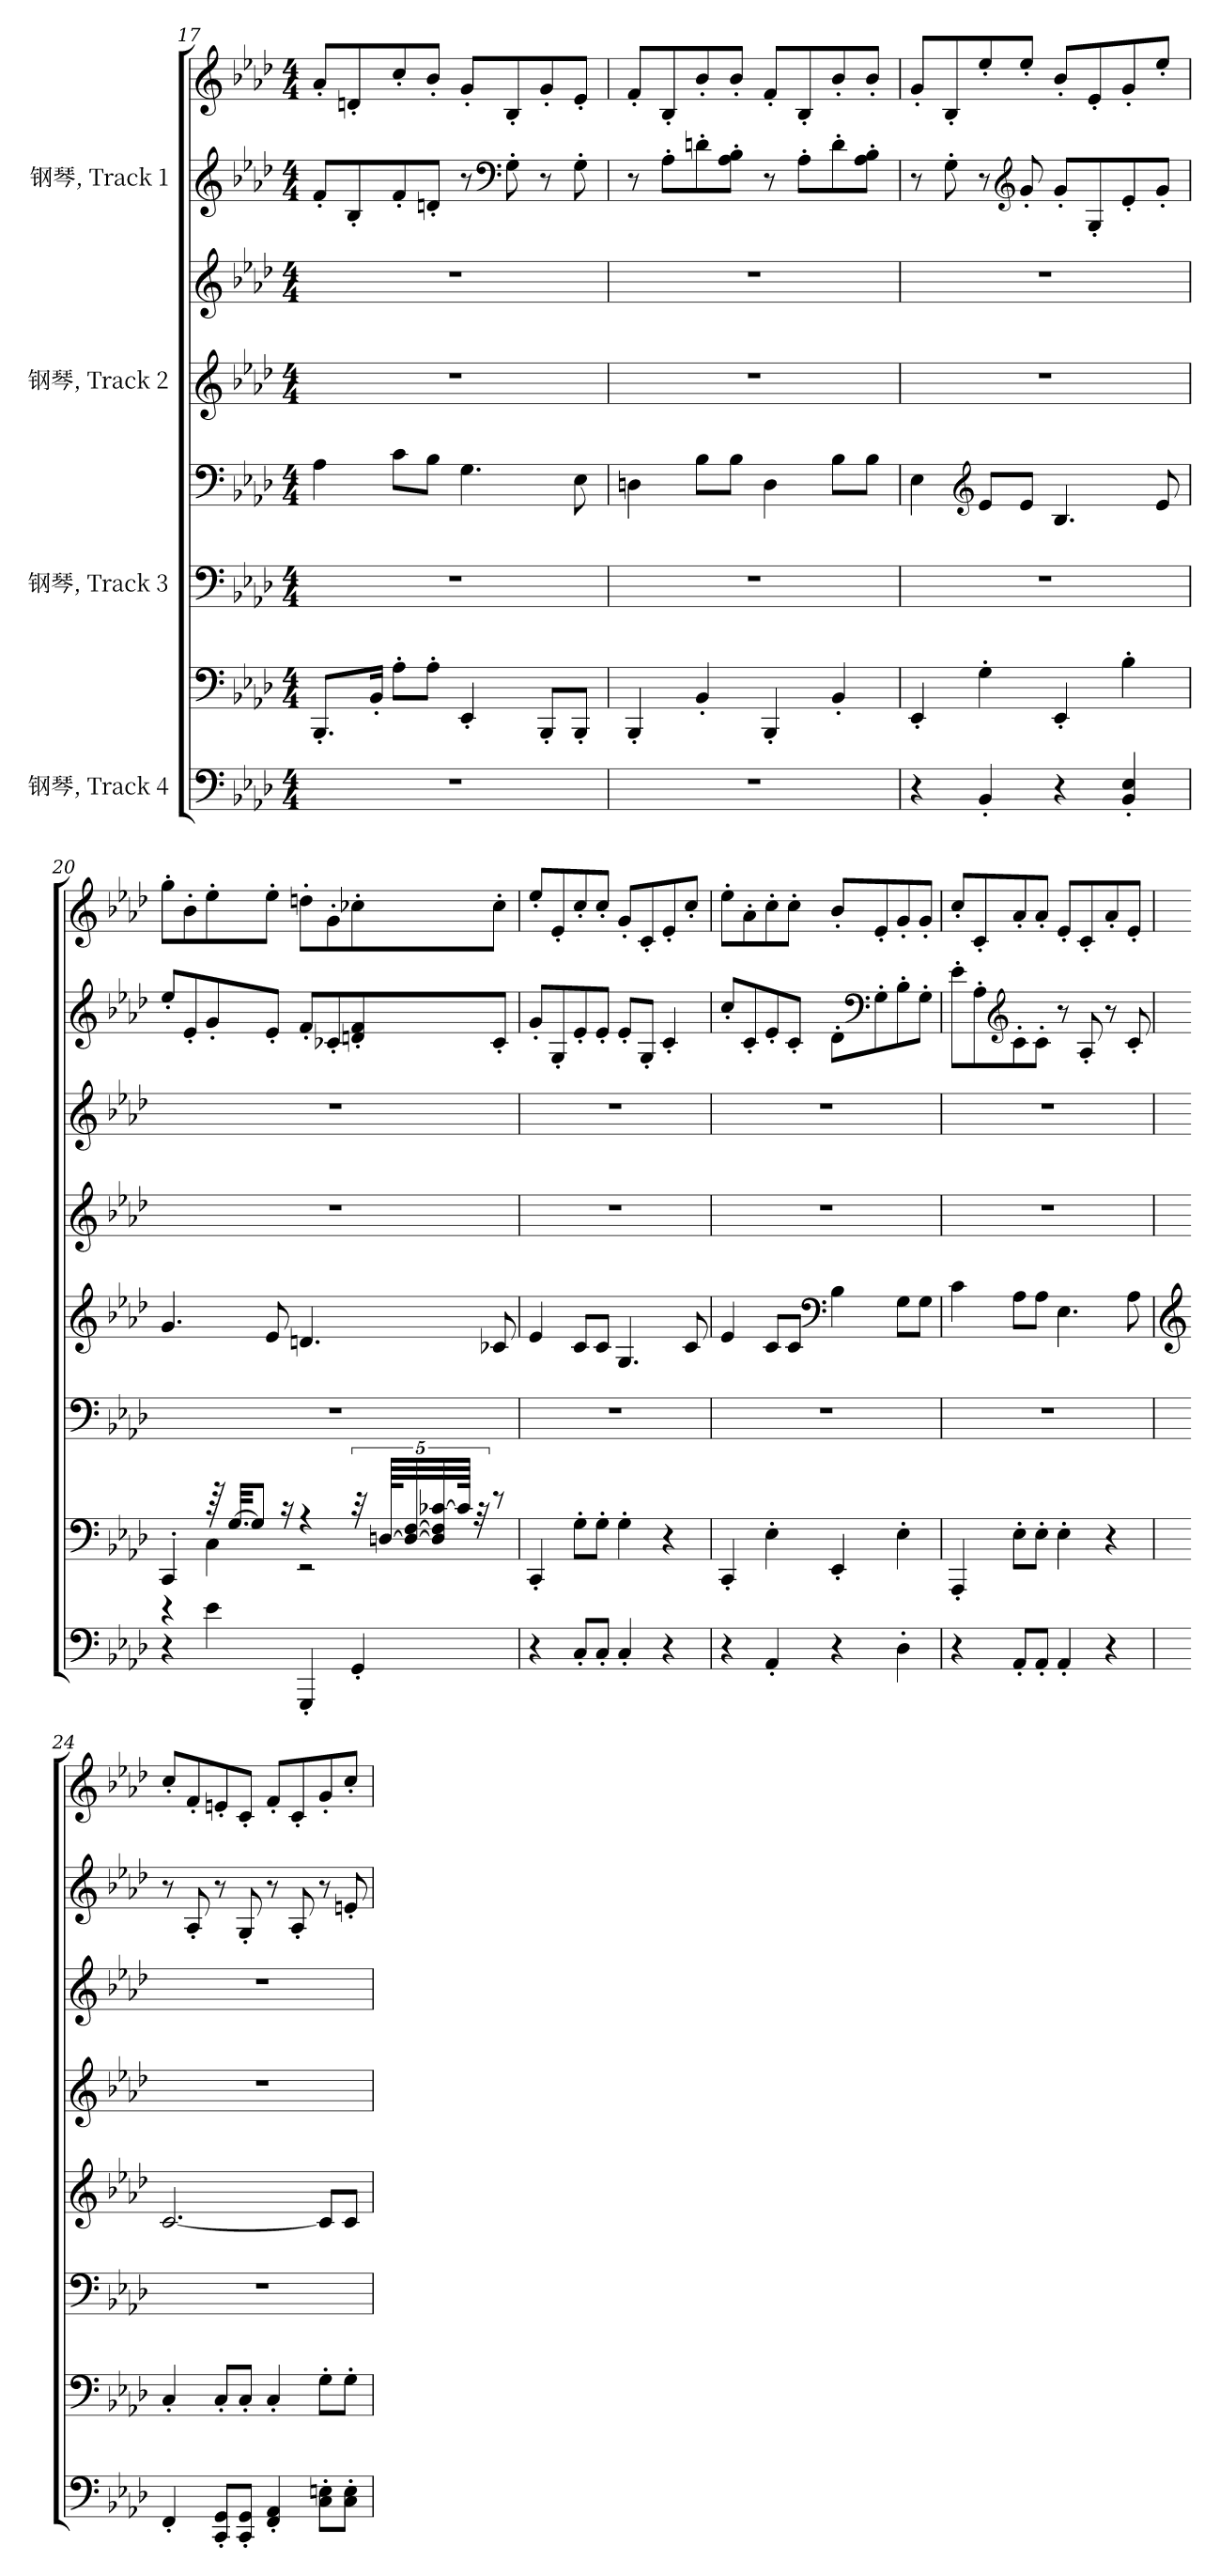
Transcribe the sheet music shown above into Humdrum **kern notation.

**kern	**kern	**kern	**kern	**kern	**kern	**kern	**kern
*part4	*part4	*part3	*part3	*part2	*part2	*part1	*part1
*staff8	*staff7	*staff6	*staff5	*staff4	*staff3	*staff2	*staff1
*I"钢琴, Track 4	*	*I"钢琴, Track 3	*	*I"钢琴, Track 2	*	*I"钢琴, Track 1	*
*clefF4	*clefF4	*clefF4	*clefF4	*clefG2	*clefG2	*clefG2	*clefG2
*k[b-e-a-d-]	*k[b-e-a-d-]	*k[b-e-a-d-]	*k[b-e-a-d-]	*k[b-e-a-d-]	*k[b-e-a-d-]	*k[b-e-a-d-]	*k[b-e-a-d-]
*M4/4	*M4/4	*M4/4	*M4/4	*M4/4	*M4/4	*M4/4	*M4/4
=17	=17	=17	=17	=17	=17	=17	=17
1r	8.BBB-'/L	1r	4A-\	1r	1r	8f'/L	8a-'/L
.	.	.	.	.	.	8B-'/	8dn'/
.	16BB-'/Jk	.	.	.	.	.	.
.	8A-'\L	.	8c\L	.	.	8f'/	8cc'/
.	8A-'\J	.	8B-\J	.	.	8dn'/J	8b-'/J
.	4EE-'/	.	4.G\	.	.	8r	8g'/L
*	*	*	*	*	*	*clefF4	*
.	.	.	.	.	.	8G'\	8B-'/
.	8BBB-'/L	.	.	.	.	8r	8g'/
.	8BBB-'/J	.	8E-\	.	.	8G'\	8e-'/J
!!LO:PB:g=z
=18	=18	=18	=18	=18	=18	=18	=18
1r	4BBB-'/	1r	4Dn\	1r	1r	8r	8f'/L
.	.	.	.	.	.	8A-'\L	8B-'/
.	4BB-'/	.	8B-\L	.	.	8dn'\	8b-'/
.	.	.	8B-\J	.	.	8A-\' 8B-\'J	8b-'/J
.	4BBB-'/	.	4D\	.	.	8r	8f'/L
.	.	.	.	.	.	8A-'\L	8B-'/
.	4BB-'/	.	8B-\L	.	.	8d'\	8b-'/
.	.	.	8B-\J	.	.	8A-\' 8B-\'J	8b-'/J
=19	=19	=19	=19	=19	=19	=19	=19
4r	4EE-'/	1r	4E-\	1r	1r	8r	8g'/L
.	.	.	.	.	.	8G'\	8B-'/
*	*	*	*clefG2	*	*	*	*
4BB-'/	4G'\	.	8e-/L	.	.	8r	8ee-'/
*	*	*	*	*	*	*clefG2	*
.	.	.	8e-/J	.	.	8g'/	8ee-'/J
4r	4EE-'/	.	4.B-/	.	.	8g'/L	8b-'/L
.	.	.	.	.	.	8G'/	8e-'/
4BB-/' 4E-/'	4B-'\	.	.	.	.	8e-'/	8g'/
.	.	.	8e-/	.	.	8g'/J	8ee-'/J
!!LO:PB:g=z
=20	=20	=20	=20	=20	=20	=20	=20
*	*^	*	*	*	*	*	*
4r	4CC'/	4r	1r	4.g/	1r	1r	8ee-'/L	8gg'\L
.	.	.	.	.	.	.	8e-'/	8b-'\
4e-\	64r	4C\	.	.	.	.	8g'/	8ee-'\
.	[32.G/KKL	.	.	.	.	.	.	.
.	8G/J]	.	.	.	.	.	.	.
.	.	.	.	8e-/	.	.	8e-'/J	8ee-'\J
.	16r	.	.	.	.	.	.	.
4GGG'/	4r	2r	.	4.dn/	.	.	8f'/L	8ddn'\L
.	.	.	.	.	.	.	8c-X'/	8g'\
4GG'/	40r	.	.	.	.	.	8dn/' 8f/'	8cc-X'\
.	[80Dn/KLLL	.	.	.	.	.	.	.
.	40D/_ [40F/	.	.	.	.	.	.	.
.	40D/] 40F/] [40c-X/	.	.	.	.	.	.	.
.	80c-/JJJk]	.	.	.	.	.	.	.
.	40r	.	.	.	.	.	.	.
.	8r	.	.	8c-X/	.	.	8c-'/J	8cc-'\J
*	*v	*v	*	*	*	*	*	*
=21	=21	=21	=21	=21	=21	=21	=21
4r	4CC'/	1r	4e-/	1r	1r	8g'/L	8ee-'/L
.	.	.	.	.	.	8G'/	8e-'/
8C'/L	8G'\L	.	8c/L	.	.	8e-'/	8cc'/
8C'/J	8G'\J	.	8c/J	.	.	8e-'/J	8cc'/J
4C'/	4G'\	.	4.G/	.	.	8e-'/L	8g'/L
.	.	.	.	.	.	8G'/J	8c'/
4r	4r	.	.	.	.	4c'/	8e-'/
.	.	.	8c/	.	.	.	8cc'/J
!!LO:PB:g=z
=22	=22	=22	=22	=22	=22	=22	=22
4r	4CC'/	1r	4e-/	1r	1r	8cc'/L	8ee-'\L
.	.	.	.	.	.	8c'/	8a-'\
4AA-'/	4E-'\	.	8c/L	.	.	8e-'/	8cc'\
.	.	.	8c/J	.	.	8c'/J	8cc'\J
*	*	*	*clefF4	*	*	*	*
4r	4EE-'/	.	4B-\	.	.	8d-'\L	8b-'/L
*	*	*	*	*	*	*clefF4	*
.	.	.	.	.	.	8G'\	8e-'/
4D-'\	4E-'\	.	8G\L	.	.	8B-'\	8g'/
.	.	.	8G\J	.	.	8G'\J	8g'/J
=23	=23	=23	=23	=23	=23	=23	=23
4r	4AAA-'/	1r	4c\	1r	1r	8e-'\L	8cc'/L
.	.	.	.	.	.	8A-'\	8c'/
*	*	*	*	*	*	*clefG2	*
8AA-'/L	8E-'\L	.	8A-\L	.	.	8c'\	8a-'/
8AA-'/J	8E-'\J	.	8A-\J	.	.	8c'\J	8a-'/J
4AA-'/	4E-'\	.	4.E-\	.	.	8r	8e-'/L
.	.	.	.	.	.	8A-'/	8c'/
4r	4r	.	.	.	.	8r	8a-'/
.	.	.	8A-\	.	.	8c'/	8e-'/J
=24	=24	=24	=24	=24	=24	=24	=24
*	*	*	*clefG2	*	*	*	*
4FF'/	4C'/	1r	[2.c/	1r	1r	8r	8cc'/L
.	.	.	.	.	.	8A-'/	8f'/
8CC/' 8GG/'L	8C'/L	.	.	.	.	8r	8en'/
8CC/' 8GG/'J	8C'/J	.	.	.	.	8G'/	8c'/J
4FF/' 4AA-/'	4C'/	.	.	.	.	8r	8f'/L
.	.	.	.	.	.	8A-'/	8c'/
8C\' 8En\'L	8G'\L	.	8c/L]	.	.	8r	8g'/
8C\' 8E\'J	8G'\J	.	8c/J	.	.	8en'/	8cc'/J
=	=	=	=	=	=	=	=
*-	*-	*-	*-	*-	*-	*-	*-
